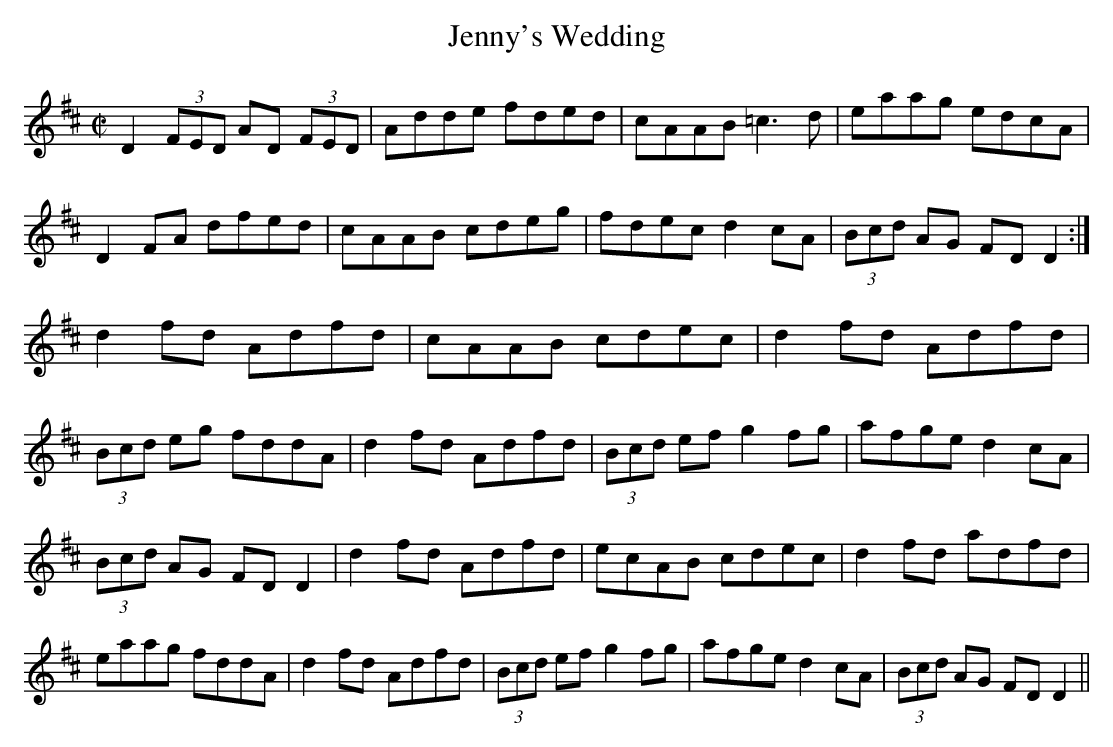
X:1
T:Jenny's Wedding
M:C|
K:D
D2 (3FED AD (3FED|Adde fded|cAAB =c3d|eaag edcA|\
D2FA dfed|cAAB cdeg|fdec d2cA|(3Bcd AG FDD2:|\
d2fd Adfd|cAAB cdec|d2fd Adfd|(3Bcd eg fddA|\
d2fd Adfd|(3Bcd ef g2fg|afge d2cA|(3Bcd AG FDD2|\
d2fd Adfd|ecAB cdec|d2fd adfd|eaag fddA|\
d2fd Adfd|(3Bcd ef g2fg|afge d2cA|(3Bcd AG FDD2||
